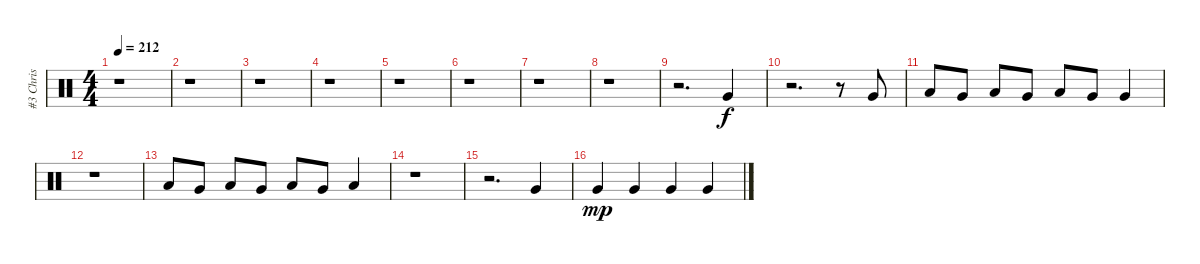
\track ("#3 Chris" "#3 Chris") {instrument percussion}
\staff {score}
\articulation defaults
\ts (4 4)
\tempo 212
\clef neutral
\ks c
r.1{dy f} |
r.1 |
r.1 |
r.1 |
r.1 |
r.1 |
r.1 |
r.1 |
r.2{d} "Very Low Tom (hit)".4 |
r.2{d} r.8 "Very Low Tom (hit)".8 |
"Low Floor Tom (hit)".8 "Very Low Tom (hit)".8 "Low Floor Tom (hit)".8 "Very Low Tom (hit)".8 "Low Floor Tom (hit)".8 "Very Low Tom (hit)".8 "Very Low Tom (hit)".4 |
r.1 |
"Low Tom (hit)".8 "Very Low Tom (hit)".8 "Low Tom (hit)".8 "Very Low Tom (hit)".8 "Low Tom (hit)".8 "Very Low Tom (hit)".8 "Low Tom (hit)".4 |
r.1 |
r.2{d} "Very Low Tom (hit)".4 |
"Very Low Tom (hit)".4{dy mp} "Very Low Tom (hit)".4 "Very Low Tom (hit)".4 "Very Low Tom (hit)".4
